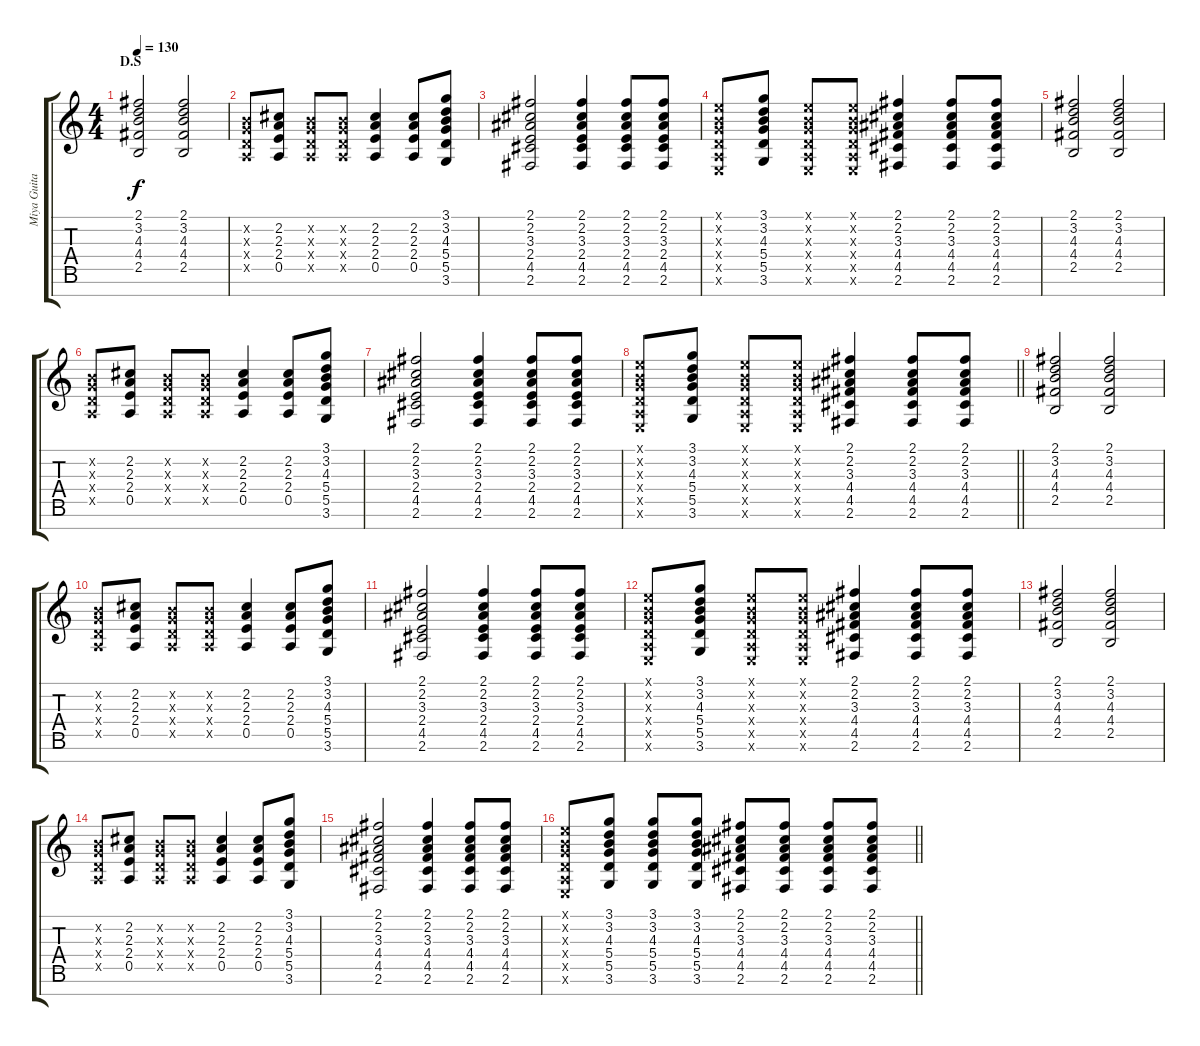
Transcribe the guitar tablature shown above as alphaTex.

\track ("Miya Guitar" "Miya Guita") {instrument electricguitarclean}
\staff {score tabs}
\tuning (E4 B3 G3 D3 A2 E2 B1) {hide}
\ts (4 4)
\section ("" "D.S")
\tempo 130
\clef g2
\ks c
(2.1 3.2 4.3 4.4 2.5).2{dy f} (2.1 3.2 4.3 4.4 2.5).2 |
(0.2{x} 0.3{x} 0.4{x} 0.5{x}).8 (2.2 2.3 2.4 0.5).8 (0.2{x} 0.3{x} 0.4{x} 0.5{x}).8 (0.2{x} 0.3{x} 0.4{x} 0.5{x}).8 (2.2 2.3 2.4 0.5).4 (2.2 2.3 2.4 0.5).8 (3.1 3.2 4.3 5.4 5.5 3.6).8 |
(2.1 2.2 3.3 2.4 4.5 2.6).2 (2.1 2.2 3.3 2.4 4.5 2.6).4 (2.1 2.2 3.3 2.4 4.5 2.6).8 (2.1 2.2 3.3 2.4 4.5 2.6).8 |
(0.1{x} 0.2{x} 0.3{x} 0.4{x} 0.5{x} 0.6{x}).8 (3.1 3.2 4.3 5.4 5.5 3.6).8 (0.1{x} 0.2{x} 0.3{x} 0.4{x} 0.5{x} 0.6{x}).8 (0.1{x} 0.2{x} 0.3{x} 0.4{x} 0.5{x} 0.6{x}).8 (2.1 2.2 3.3 4.4 4.5 2.6).4 (2.1 2.2 3.3 4.4 4.5 2.6).8 (2.1 2.2 3.3 4.4 4.5 2.6).8 |
(2.1 3.2 4.3 4.4 2.5).2 (2.1 3.2 4.3 4.4 2.5).2 |
(0.2{x} 0.3{x} 0.4{x} 0.5{x}).8 (2.2 2.3 2.4 0.5).8 (0.2{x} 0.3{x} 0.4{x} 0.5{x}).8 (0.2{x} 0.3{x} 0.4{x} 0.5{x}).8 (2.2 2.3 2.4 0.5).4 (2.2 2.3 2.4 0.5).8 (3.1 3.2 4.3 5.4 5.5 3.6).8 |
(2.1 2.2 3.3 2.4 4.5 2.6).2 (2.1 2.2 3.3 2.4 4.5 2.6).4 (2.1 2.2 3.3 2.4 4.5 2.6).8 (2.1 2.2 3.3 2.4 4.5 2.6).8 |
\barLineRight lightlight
(0.1{x} 0.2{x} 0.3{x} 0.4{x} 0.5{x} 0.6{x}).8 (3.1 3.2 4.3 5.4 5.5 3.6).8 (0.1{x} 0.2{x} 0.3{x} 0.4{x} 0.5{x} 0.6{x}).8 (0.1{x} 0.2{x} 0.3{x} 0.4{x} 0.5{x} 0.6{x}).8 (2.1 2.2 3.3 4.4 4.5 2.6).4 (2.1 2.2 3.3 4.4 4.5 2.6).8 (2.1 2.2 3.3 4.4 4.5 2.6).8 |
(2.1 3.2 4.3 4.4 2.5).2 (2.1 3.2 4.3 4.4 2.5).2 |
(0.2{x} 0.3{x} 0.4{x} 0.5{x}).8 (2.2 2.3 2.4 0.5).8 (0.2{x} 0.3{x} 0.4{x} 0.5{x}).8 (0.2{x} 0.3{x} 0.4{x} 0.5{x}).8 (2.2 2.3 2.4 0.5).4 (2.2 2.3 2.4 0.5).8 (3.1 3.2 4.3 5.4 5.5 3.6).8 |
(2.1 2.2 3.3 2.4 4.5 2.6).2 (2.1 2.2 3.3 2.4 4.5 2.6).4 (2.1 2.2 3.3 2.4 4.5 2.6).8 (2.1 2.2 3.3 2.4 4.5 2.6).8 |
(0.1{x} 0.2{x} 0.3{x} 0.4{x} 0.5{x} 0.6{x}).8 (3.1 3.2 4.3 5.4 5.5 3.6).8 (0.1{x} 0.2{x} 0.3{x} 0.4{x} 0.5{x} 0.6{x}).8 (0.1{x} 0.2{x} 0.3{x} 0.4{x} 0.5{x} 0.6{x}).8 (2.1 2.2 3.3 4.4 4.5 2.6).4 (2.1 2.2 3.3 4.4 4.5 2.6).8 (2.1 2.2 3.3 4.4 4.5 2.6).8 |
(2.1 3.2 4.3 4.4 2.5).2 (2.1 3.2 4.3 4.4 2.5).2 |
(0.2{x} 0.3{x} 0.4{x} 0.5{x}).8 (2.2 2.3 2.4 0.5).8 (0.2{x} 0.3{x} 0.4{x} 0.5{x}).8 (0.2{x} 0.3{x} 0.4{x} 0.5{x}).8 (2.2 2.3 2.4 0.5).4 (2.2 2.3 2.4 0.5).8 (3.1 3.2 4.3 5.4 5.5 3.6).8 |
(2.1 2.2 3.3 4.4 4.5 2.6).2 (2.1 2.2 3.3 4.4 4.5 2.6).4 (2.1 2.2 3.3 4.4 4.5 2.6).8 (2.1 2.2 3.3 4.4 4.5 2.6).8 |
\barLineRight lightlight
(0.1{x} 0.2{x} 0.3{x} 0.4{x} 0.5{x} 0.6{x}).8 (3.1 3.2 4.3 5.4 5.5 3.6).8 (3.1 3.2 4.3 5.4 5.5 3.6).8 (3.1 3.2 4.3 5.4 5.5 3.6).8 (2.1 2.2 3.3 4.4 4.5 2.6).8 (2.1 2.2 3.3 4.4 4.5 2.6).8 (2.1 2.2 3.3 4.4 4.5 2.6).8 (2.1 2.2 3.3 4.4 4.5 2.6).8
